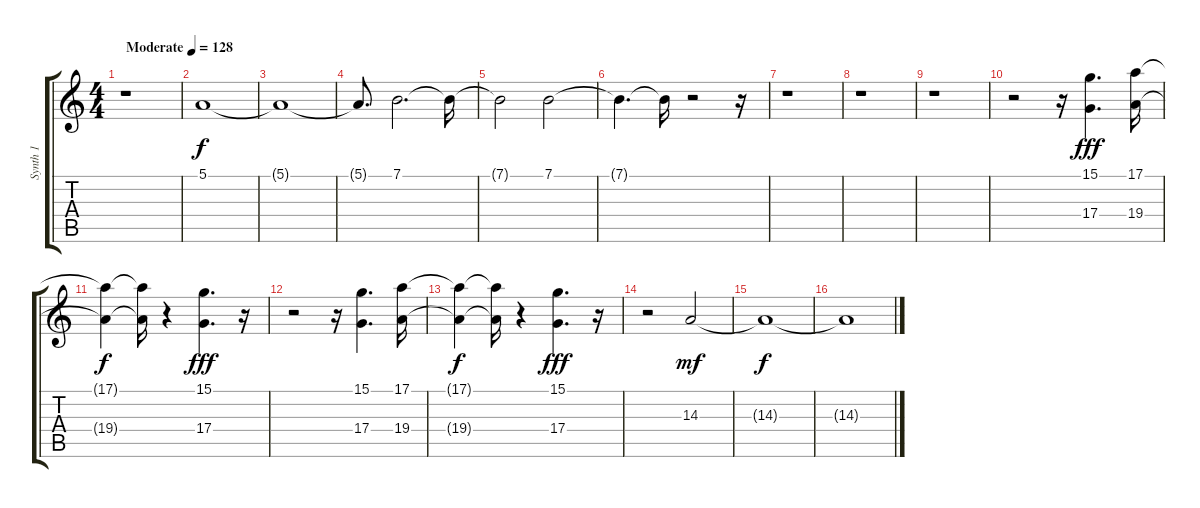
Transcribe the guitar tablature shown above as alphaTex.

\track ("Synth 1                             " "Synth 1   ") {instrument pad8sweep}
\staff {score tabs}
\tuning (E4 B3 G3 D3 A2 E2) {hide}
\ts (4 4)
\tempo (128 "Moderate")
\clef g2
\ks c
r.1{dy f instrument pad8sweep} |
5.1.1{volume 4} |
5.1{t}.1 |
5.1{t}.8{d} 7.1.2{d volume 6} 7.1{t}.16 |
7.1{t}.2 7.1.2{volume 8} |
7.1{t}.4{d} 7.1{t}.16 r.2 r.16 |
r.1 |
r.1 |
r.1 |
r.2 r.16 (15.1 17.4).4{d dy fff volume 4 instrument orchestrahit} (17.1 19.4).16{volume 7} |
(17.1{t} 19.4{t}).4{dy f} (17.1{t} 19.4{t}).16 r.4 (15.1 17.4).4{d dy fff volume 4} r.16 |
r.2 r.16 (15.1 17.4).4{d volume 4 instrument orchestrahit} (17.1 19.4).16{volume 7} |
(17.1{t} 19.4{t}).4{dy f} (17.1{t} 19.4{t}).16 r.4 (15.1 17.4).4{d dy fff volume 4} r.16 |
r.2 14.3.2{dy mf volume 9 instrument stringensemble1} |
14.3{t}.1{dy f} |
14.3{t}.1
